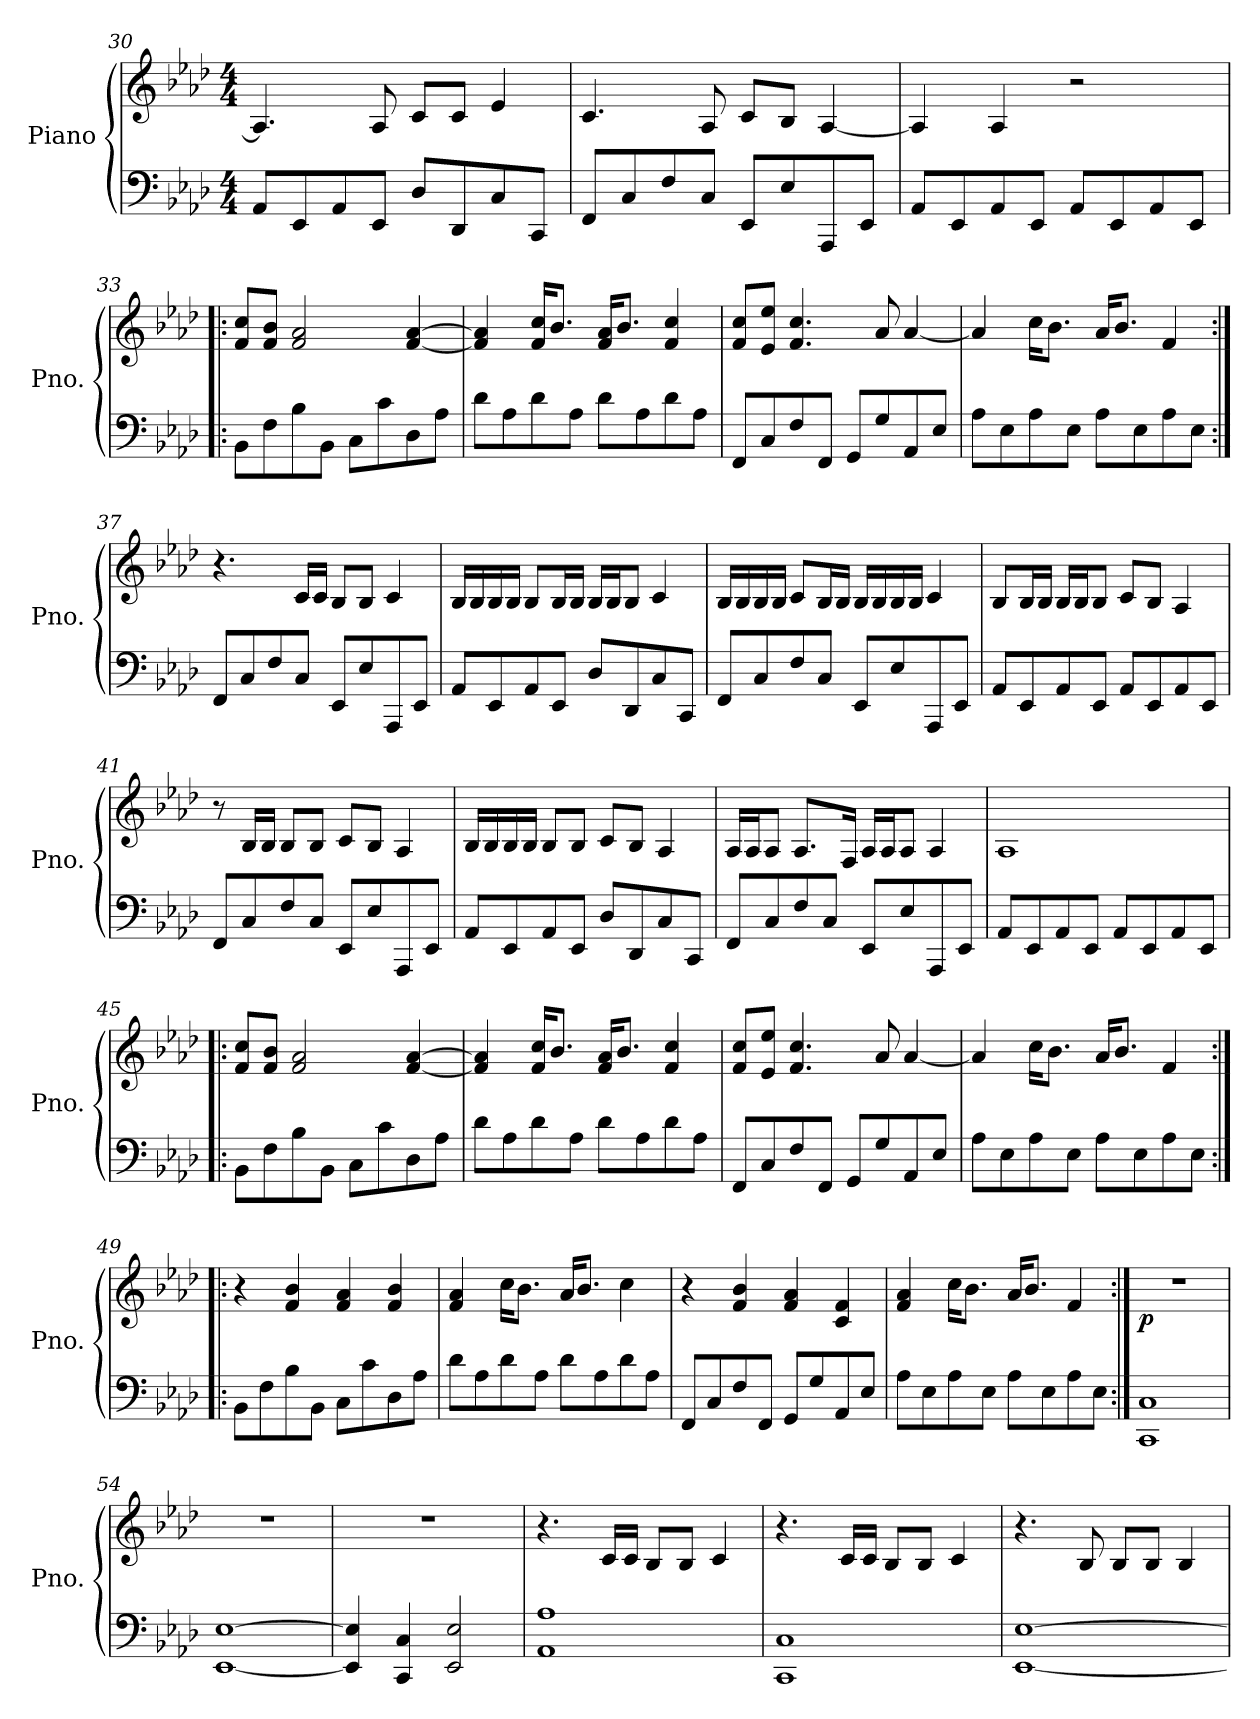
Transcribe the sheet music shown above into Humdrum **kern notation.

**kern	**kern	**dynam
*part1	*part1	*part1
*staff2	*staff1	*staff1/2
*I"Piano	*	*
*I'Pno.	*	*
*clefF4	*clefG2	*
*k[b-e-a-d-]	*k[b-e-a-d-]	*
*M4/4	*M4/4	*
=30	=30	=30
8AA-/L	4.A-/]	.
8EE-/	.	.
8AA-/	.	.
8EE-/J	8A-/	.
8D-/L	8c/L	.
8DD-/	8c/J	.
8C/	4e-/	.
8CC/J	.	.
!!LO:LB:g=z
=31	=31	=31
8FF/L	4.c/	.
8C/	.	.
8F/	.	.
8C/J	8A-/	.
8EE-/L	8c/L	.
8E-/	8B-/J	.
8AAA-/	[4A-/	.
8EE-/J	.	.
=32	=32	=32
8AA-/L	4A-/]	.
8EE-/	.	.
8AA-/	4A-/	.
8EE-/J	.	.
8AA-/L	2r	.
8EE-/	.	.
8AA-/	.	.
8EE-/J	.	.
=33!|:	=33!|:	=33!|:
8BB-\L	8f/ 8cc/L	.
8F\	8f/ 8b-/J	.
8B-\	2f/ 2a-/	.
8BB-\J	.	.
8C\L	.	.
8c\	.	.
8D-\	[4f/ [4a-/	.
8A-\J	.	.
=34	=34	=34
8d-\L	4f/] 4a-/]	.
8A-\	.	.
8d-\	16f/ 16cc/KL	.
.	8.b-/J	.
8A-\J	.	.
8d-\L	16f/ 16a-/KL	.
.	8.b-/J	.
8A-\	.	.
8d-\	4f/ 4cc/	.
8A-\J	.	.
!!LO:LB:g=z
=35	=35	=35
8FF/L	8f/ 8cc/L	.
8C/	8e-/ 8ee-/J	.
8F/	4.f/ 4.cc/	.
8FF/J	.	.
8GG/L	.	.
8G/	8a-/	.
8AA-/	[4a-/	.
8E-/J	.	.
=36	=36	=36
8A-\L	4a-/]	.
8E-\	.	.
8A-\	16cc\KL	.
.	8.b-\J	.
8E-\J	.	.
8A-\L	16a-/KL	.
.	8.b-/J	.
8E-\	.	.
8A-\	4f/	.
8E-\J	.	.
=37:|!	=37:|!	=37:|!
8FF/L	4.r	.
8C/	.	.
8F/	.	.
8C/J	16c/LL	.
.	16c/JJ	.
8EE-/L	8B-/L	.
8E-/	8B-/J	.
8AAA-/	4c/	.
8EE-/J	.	.
!!LO:LB:g=z
=38	=38	=38
8AA-/L	16B-/LL	.
.	16B-/	.
8EE-/	16B-/	.
.	16B-/JJ	.
8AA-/	8B-/L	.
8EE-/J	16B-/L	.
.	16B-/JJ	.
8D-/L	16B-/LL	.
.	16B-/J	.
8DD-/	8B-/J	.
8C/	4c/	.
8CC/J	.	.
=39	=39	=39
8FF/L	16B-/LL	.
.	16B-/	.
8C/	16B-/	.
.	16B-/JJ	.
8F/	8c/L	.
8C/J	16B-/L	.
.	16B-/JJ	.
8EE-/L	16B-/LL	.
.	16B-/	.
8E-/	16B-/	.
.	16B-/JJ	.
8AAA-/	4c/	.
8EE-/J	.	.
!!LO:LB:g=z
=40	=40	=40
8AA-/L	8B-/L	.
8EE-/	16B-/L	.
.	16B-/JJ	.
8AA-/	16B-/LL	.
.	16B-/J	.
8EE-/J	8B-/J	.
8AA-/L	8c/L	.
8EE-/	8B-/J	.
8AA-/	4A-/	.
8EE-/J	.	.
=41	=41	=41
8FF/L	8r	.
8C/	16B-/LL	.
.	16B-/JJ	.
8F/	8B-/L	.
8C/J	8B-/J	.
8EE-/L	8c/L	.
8E-/	8B-/J	.
8AAA-/	4A-/	.
8EE-/J	.	.
=42	=42	=42
8AA-/L	16B-/LL	.
.	16B-/	.
8EE-/	16B-/	.
.	16B-/JJ	.
8AA-/	8B-/L	.
8EE-/J	8B-/J	.
8D-/L	8c/L	.
8DD-/	8B-/J	.
8C/	4A-/	.
8CC/J	.	.
!!LO:LB:g=z
=43	=43	=43
8FF/L	16A-/LL	.
.	16A-/J	.
8C/	8A-/J	.
8F/	8.A-/L	.
8C/J	.	.
.	16F/Jk	.
8EE-/L	16A-/LL	.
.	16A-/J	.
8E-/	8A-/J	.
8AAA-/	4A-/	.
8EE-/J	.	.
=44	=44	=44
8AA-/L	1A-	.
8EE-/	.	.
8AA-/	.	.
8EE-/J	.	.
8AA-/L	.	.
8EE-/	.	.
8AA-/	.	.
8EE-/J	.	.
=45!|:	=45!|:	=45!|:
8BB-\L	8f/ 8cc/L	.
8F\	8f/ 8b-/J	.
8B-\	2f/ 2a-/	.
8BB-\J	.	.
8C\L	.	.
8c\	.	.
8D-\	[4f/ [4a-/	.
8A-\J	.	.
=46	=46	=46
8d-\L	4f/] 4a-/]	.
8A-\	.	.
8d-\	16f/ 16cc/KL	.
.	8.b-/J	.
8A-\J	.	.
8d-\L	16f/ 16a-/KL	.
.	8.b-/J	.
8A-\	.	.
8d-\	4f/ 4cc/	.
8A-\J	.	.
!!LO:PB:g=z
=47	=47	=47
8FF/L	8f/ 8cc/L	.
8C/	8e-/ 8ee-/J	.
8F/	4.f/ 4.cc/	.
8FF/J	.	.
8GG/L	.	.
8G/	8a-/	.
8AA-/	[4a-/	.
8E-/J	.	.
=48	=48	=48
8A-\L	4a-/]	.
8E-\	.	.
8A-\	16cc\KL	.
.	8.b-\J	.
8E-\J	.	.
8A-\L	16a-/KL	.
.	8.b-/J	.
8E-\	.	.
8A-\	4f/	.
8E-\J	.	.
=49:|!|:	=49:|!|:	=49:|!|:
8BB-\L	4r	.
8F\	.	.
8B-\	4f/ 4b-/	.
8BB-\J	.	.
8C\L	4f/ 4a-/	.
8c\	.	.
8D-\	4f/ 4b-/	.
8A-\J	.	.
=50	=50	=50
8d-\L	4f/ 4a-/	.
8A-\	.	.
8d-\	16cc\KL	.
.	8.b-\J	.
8A-\J	.	.
8d-\L	16a-/KL	.
.	8.b-/J	.
8A-\	.	.
8d-\	4cc\	.
8A-\J	.	.
!!LO:LB:g=z
=51	=51	=51
8FF/L	4r	.
8C/	.	.
8F/	4f/ 4b-/	.
8FF/J	.	.
8GG/L	4f/ 4a-/	.
8G/	.	.
8AA-/	4c/ 4f/	.
8E-/J	.	.
=52	=52	=52
8A-\L	4f/ 4a-/	.
8E-\	.	.
8A-\	16cc\KL	.
.	8.b-\J	.
8E-\J	.	.
8A-\L	16a-/KL	.
.	8.b-/J	.
8E-\	.	.
8A-\	4f/	.
8E-\J	.	.
=53:|!	=53:|!	=53:|!
!	!	!LO:DY:b
1CC 1C	1r	p
=54	=54	=54
[1EE- [1E-	1r	.
=55	=55	=55
4EE-/] 4E-/]	1r	.
4CC/ 4C/	.	.
2EE-/ 2E-/	.	.
=56	=56	=56
1AA- 1A-	4.r	.
.	16c/LL	.
.	16c/JJ	.
.	8B-/L	.
.	8B-/J	.
.	4c/	.
!!LO:LB:g=z
=57	=57	=57
1CC 1C	4.r	.
.	16c/LL	.
.	16c/JJ	.
.	8B-/L	.
.	8B-/J	.
.	4c/	.
=58	=58	=58
[1EE- [1E-	4.r	.
.	8B-/	.
.	8B-/L	.
.	8B-/J	.
.	4B-/	.
=	=	=
*-	*-	*-
